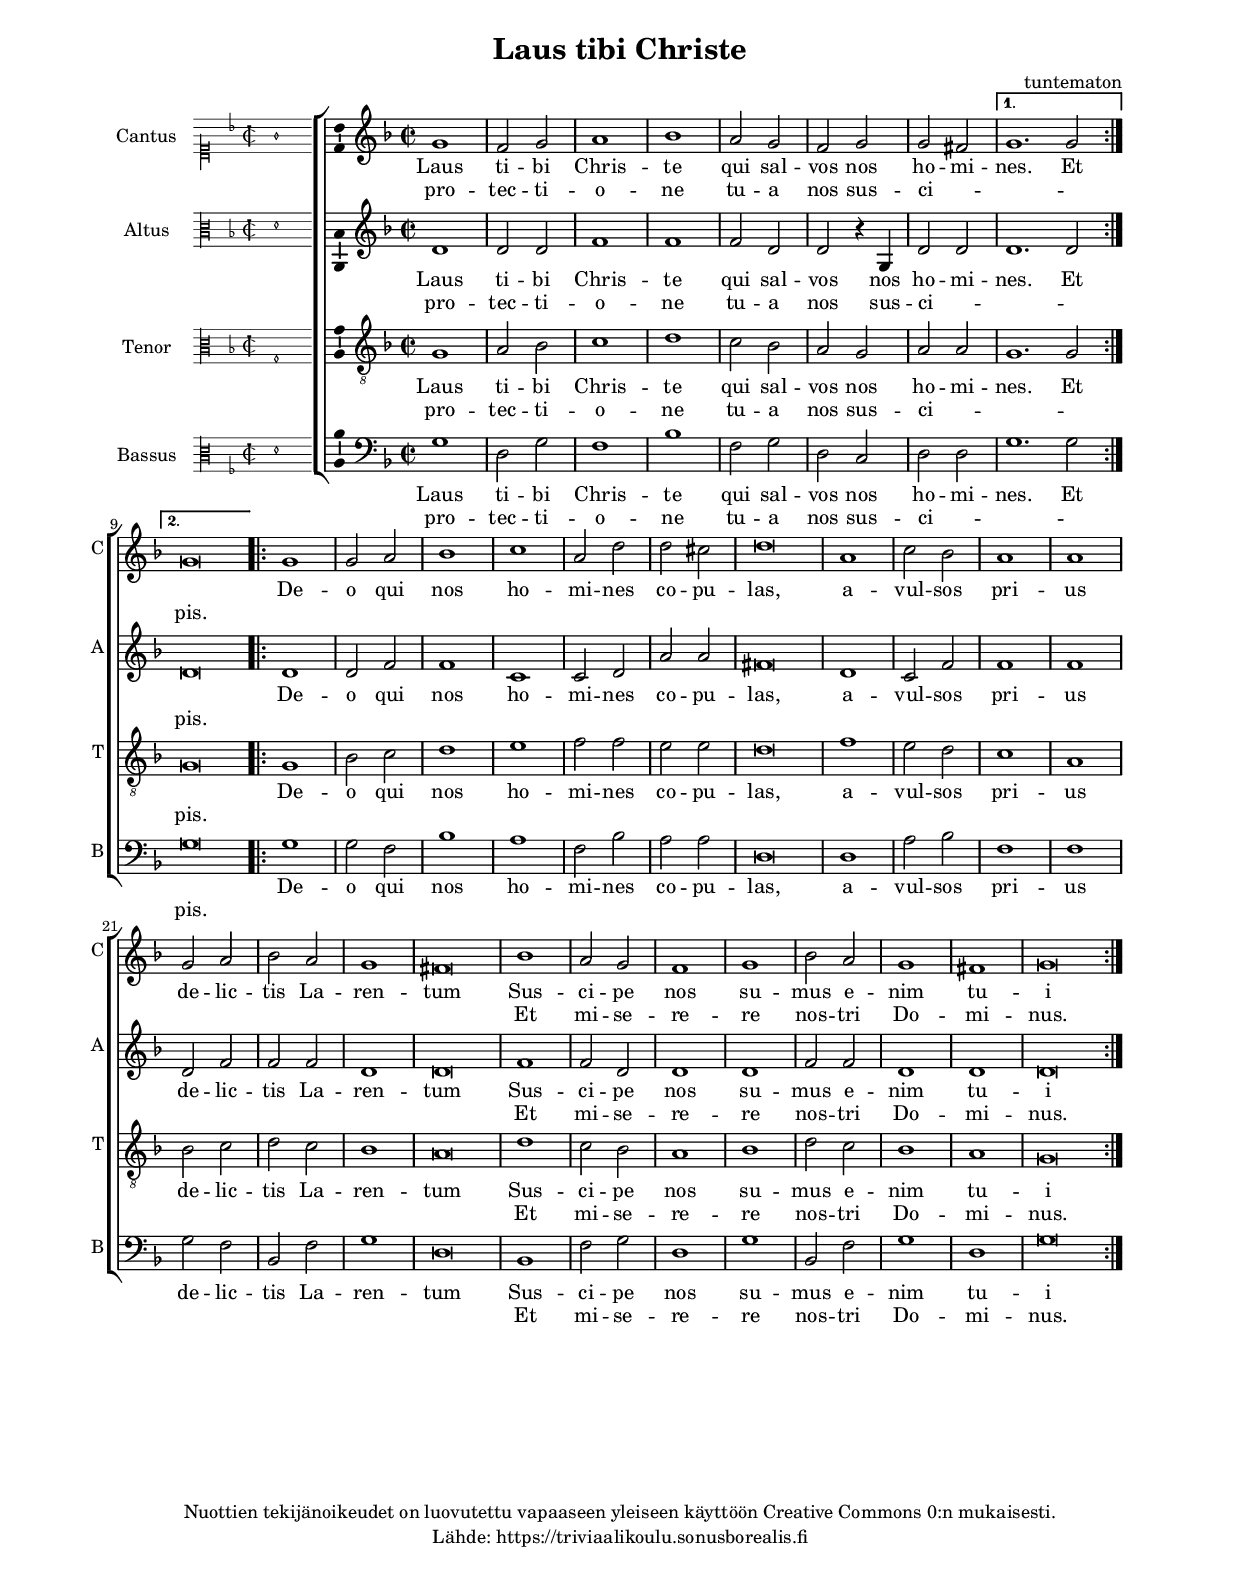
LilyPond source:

\version "2.19.80"
\include "suomi.ly"

\include "../paper-margins.ily"

#(set-global-staff-size 16)

global = {
%  \numericTimeSignature
  \time 2/2
%	\set Timing.measureLength = #(ly:make-moment 4/2)
%  \autoBeamOff
  \key d \minor
  \set Staff.midiInstrument = #"voice oohs"
}


SopranoMusic = \relative c'' {
	\set Staff.instrumentName = #"Cantus"
	\set Staff.shortInstrumentName = "C"

	\incipit {
    \clef "mensural-c1"
    \key d
    \minor
    \time 2/2
    g'1
  }

  \repeat volta 2 {
	  g1 | f2 g | a1 | b | a2 g | f g | g fis |
    \set Timing.measureLength = #(ly:make-moment 4/2)
  }
  \alternative {
    {
      g1. g2
    }
    {
      g\breve
    }
  }
  \set Timing.measureLength = #(ly:make-moment 2/2)
  \repeat volta 2 {
    g1 | g2 a | b1 | c | a2 d | d cis |
    \set Timing.measureLength = #(ly:make-moment 4/2)
    d\breve |
    \set Timing.measureLength = #(ly:make-moment 2/2)
    a1 | c2 b | a1 | a | g2 a | b a | g1 |
    \set Timing.measureLength = #(ly:make-moment 4/2)
    fis\breve
    \set Timing.measureLength = #(ly:make-moment 2/2)
    b1 | a2 g | f1 | g | b2 a | g1 | fis |
    \set Timing.measureLength = #(ly:make-moment 4/2)
    g\breve
  }
}

stanzaOneLyrics = \lyricmode {
	Laus ti -- bi Chris -- te qui sal -- vos nos ho -- mi -- nes.
  Et \skip 1
  De -- o  qui nos ho -- mi -- nes co -- pu -- las,
  a -- vul -- sos pri -- us de -- lic -- tis La -- ren -- tum
  Sus -- ci -- pe nos su -- mus e -- nim tu -- i
}

stanzaTwoLyrics = \lyricmode {
   pro -- tec -- ti -- o -- ne tu -- a nos sus -- ci -- _
   \repeat unfold 2 { \skip 1 }
   pis.
  \repeat unfold 21 { \skip 1 }
  Et mi -- se -- re -- re nos -- tri Do -- mi -- nus.
}

AltoMusic = \relative c' {
	\set Staff.instrumentName = #"Altus"
	\set Staff.shortInstrumentName = "A"

	\incipit {
    \clef "mensural-c3"
    \key d \minor
    \time 2/2
    d'1
  }

  \repeat volta 2 {
	  d1 | d2 d | f1 | f | f2 d | d r4 g, | d'2 d |
  }
  \alternative {
    {
      d1. d2
    }
    {
      d\breve
    }
  }
  \set Timing.measureLength = #(ly:make-moment 2/2)
  \repeat volta 2 {
    d1 | d2 f | f1 | c | c2 d | a' a |
    \set Timing.measureLength = #(ly:make-moment 4/2)
    fis\breve |
    \set Timing.measureLength = #(ly:make-moment 2/2)
    d1 | c2 f | f1 | f | d2 f | f f | d1 |
    \set Timing.measureLength = #(ly:make-moment 4/2)
    d\breve |
    \set Timing.measureLength = #(ly:make-moment 2/2)
    f1 | f2 d | d1 | d | f2 f| d1 | d |
    \set Timing.measureLength = #(ly:make-moment 4/2)
    d\breve
  }
}

TenoreMusic = \relative c' {
	\set Staff.instrumentName = #"Tenor"
	\set Staff.shortInstrumentName = "T"

	\incipit { \clef "mensural-c3" \key d \minor \time 2/2 g1 }

	\clef "treble_8"
  \repeat volta 2 {
	  g1 | a2 b | c1 | d | c2 b | a g | a a |
  }
  \alternative {
    {
      g1. g2
    }
    {
      g\breve
    }
  }
  \set Timing.measureLength = #(ly:make-moment 2/2)
  \repeat volta 2 {
    g1 | b2 c | d1 | e | f2 f | e e |
    \set Timing.measureLength = #(ly:make-moment 4/2)
    d\breve |
    \set Timing.measureLength = #(ly:make-moment 2/2)
    f1 | e2 d | c1 | a | b2 c | d c | b1 |
    \set Timing.measureLength = #(ly:make-moment 4/2)
    a\breve |
    \set Timing.measureLength = #(ly:make-moment 2/2)
    d1 | c2 b | a1 | b | d2 c | b1 | a |
    \set Timing.measureLength = #(ly:make-moment 4/2)
    g\breve
  }
}

BassMusic = \relative c' {
	\set Staff.instrumentName = #"Bassus"
	\set Staff.shortInstrumentName = "B"

	\incipit {
    \clef "mensural-c3"
    \set Staff.middleCClefPosition = #4
    \set Staff.middleCPosition = #4
    \set Staff.clefPosition = #0
    \key d \minor
    \time 2/2
    g1
  }

	\clef bass
  \repeat volta 2 {
	  g1 | d2 g | f1 | b | f2 g | d c | d d |
    \set Timing.measureLength = #(ly:make-moment 4/2)
  }
  \alternative {
    {
      g1. g2
    }
    {
      g\breve
    }
  }
  \set Timing.measureLength = #(ly:make-moment 2/2)
  \repeat volta 2 {
    g1 | g2 f | b1 | a | f2 b | a a |
    \set Timing.measureLength = #(ly:make-moment 4/2)
    d,\breve |
    \set Timing.measureLength = #(ly:make-moment 2/2)
    d1 | a'2 b | f1 | f | g2 f | b, f' | g1 |
    \set Timing.measureLength = #(ly:make-moment 4/2)
    d\breve |
    \set Timing.measureLength = #(ly:make-moment 2/2)
    b1 | f'2 g | d1 | g | b,2 f' | g1 | d |
    \set Timing.measureLength = #(ly:make-moment 4/2)
    g\breve
  }

}


\header {
  title = "Laus tibi Christe"
%  subtitle = ""
  composer = "tuntematon"
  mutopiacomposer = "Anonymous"
%  instrument = "Voice (SATB)"
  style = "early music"
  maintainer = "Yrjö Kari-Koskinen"
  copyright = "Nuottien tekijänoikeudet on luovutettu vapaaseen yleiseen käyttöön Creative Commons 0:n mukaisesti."
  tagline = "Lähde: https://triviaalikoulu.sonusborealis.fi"
}

\score {
  \new ChoirStaff <<
    \new Staff <<
      \new Voice = "Soprano" {
		    \global
        \SopranoMusic
      }
     \new Lyrics \lyricsto "Soprano" {
       \stanzaOneLyrics
     }
     \new Lyrics \lyricsto "Soprano" {
       \stanzaTwoLyrics
     }
    >>
    \new Staff <<
      \new Voice = "Alto" {
        \global
        \AltoMusic
      }
     \new Lyrics \lyricsto "Alto" {
       \stanzaOneLyrics
     }
     \new Lyrics \lyricsto "Alto" {
       \stanzaTwoLyrics
     }
    >>
    \new Staff <<
      \new Voice = "Tenore" {
        \global
        \TenoreMusic
      }
      \new Lyrics \lyricsto "Tenore" {
       \stanzaOneLyrics
      }
      \new Lyrics \lyricsto "Tenore" {
        \stanzaTwoLyrics
      }
    >>
    \new Staff <<
      \new Voice = "Bass" {
        \global
        \BassMusic
      }
      \new Lyrics \lyricsto "Bass" {
       \stanzaOneLyrics
      }
      \new Lyrics \lyricsto "Bass" {
        \stanzaTwoLyrics
      }
    >>
  >>
  \layout {
    \context {
      \Voice
      \consists "Ambitus_engraver"
    }
    indent = 3.5\cm
    incipit-width = 2\cm
    \context {
     \Staff \RemoveEmptyStaves
   }
    \context {
     \Score
     \override VerticalAxisGroup.remove-first = ##t
    }
  }
}
